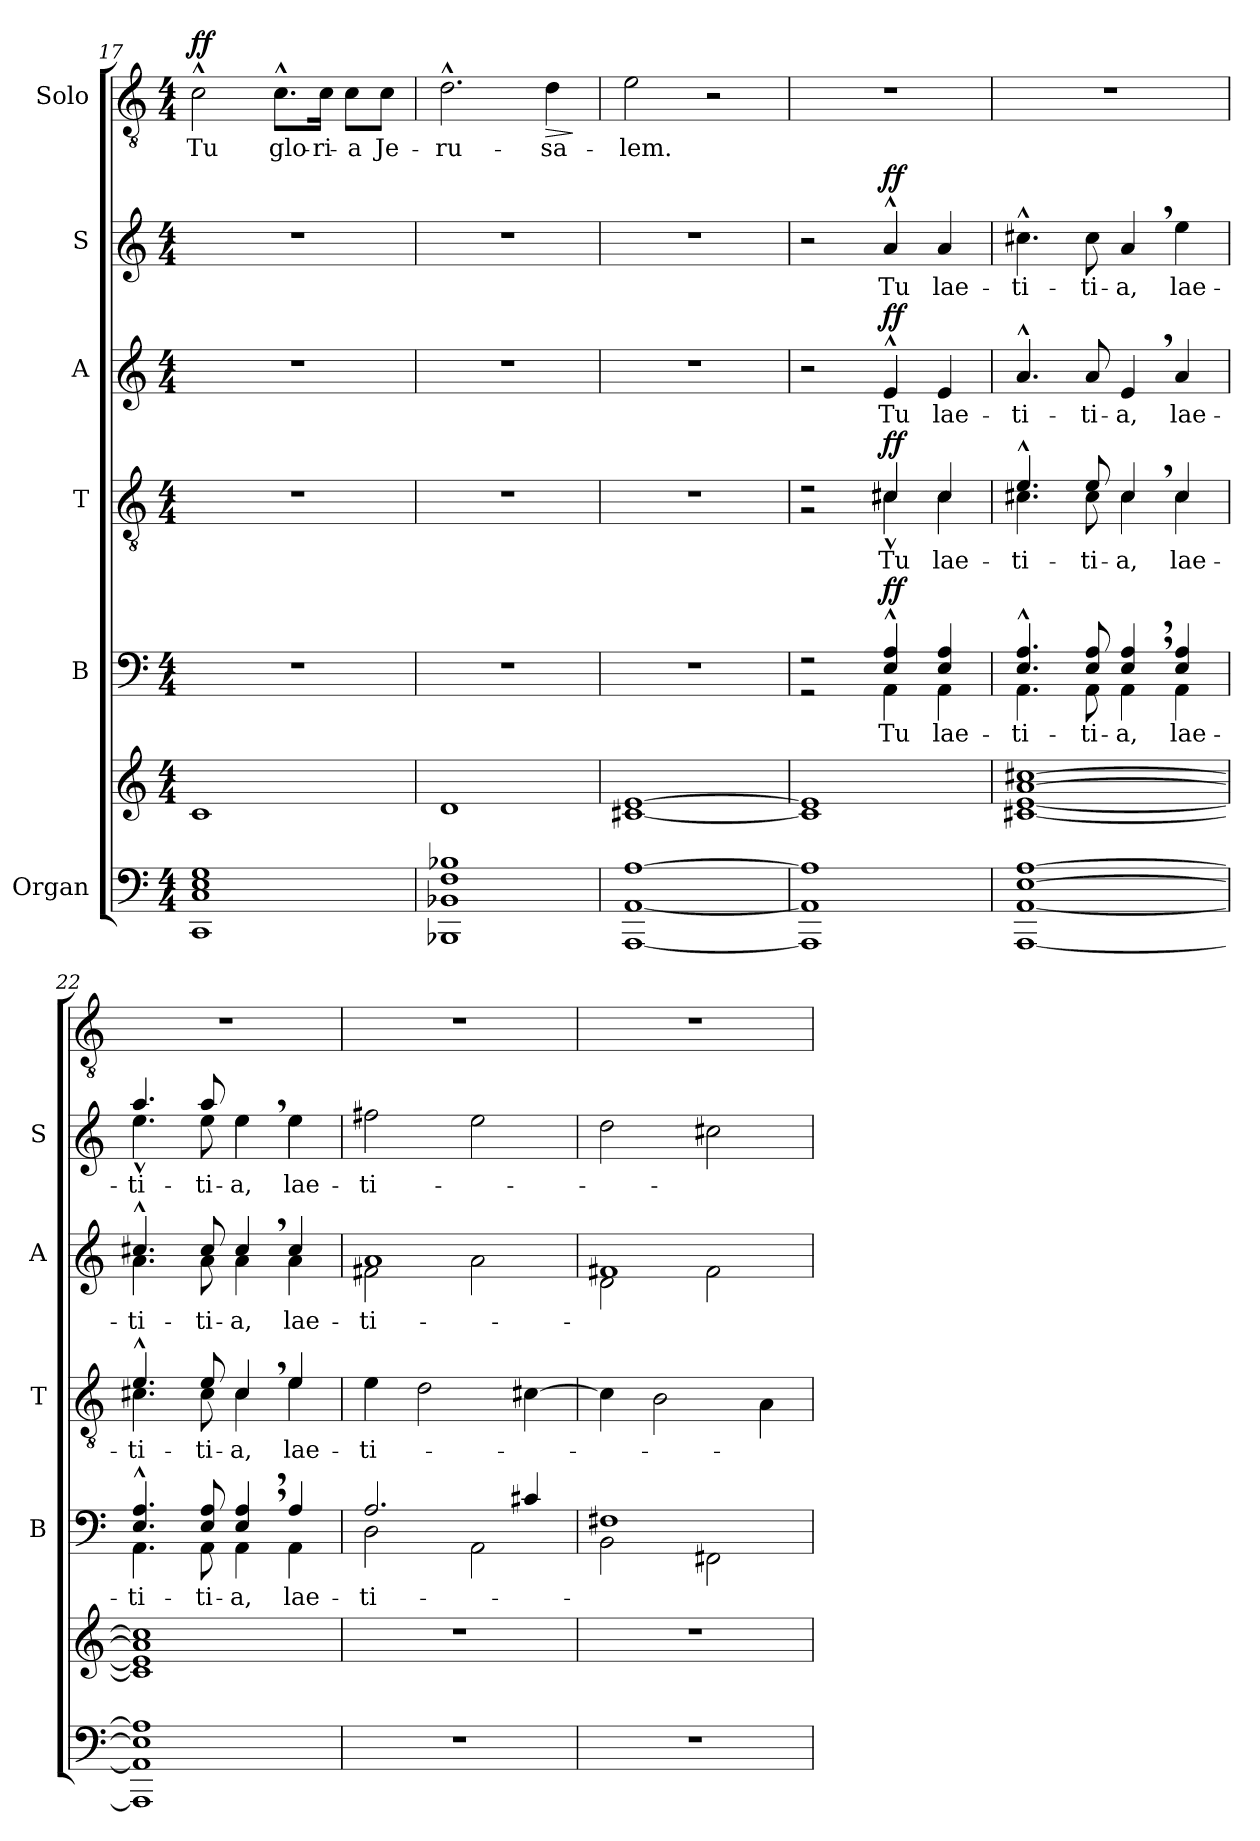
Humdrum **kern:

**kern	**kern	**kern	**text	**dynam	**kern	**text	**dynam	**kern	**text	**dynam	**kern	**text	**dynam	**kern	**text	**dynam
*part6	*part6	*part5	*part5	*part5	*part4	*part4	*part4	*part3	*part3	*part3	*part2	*part2	*part2	*part1	*part1	*part1
*staff7	*staff6	*staff5	*staff5	*staff5	*staff4	*staff4	*staff4	*staff3	*staff3	*staff3	*staff2	*staff2	*staff2	*staff1	*staff1	*staff1
*I"Organ	*	*I"B	*	*	*I"T	*	*	*I"A	*	*	*I"S	*	*	*I"Solo	*	*
*	*	*I'B	*	*	*I'T	*	*	*I'A	*	*	*I'S	*	*	*	*	*
*clefF4	*clefG2	*clefF4	*	*	*clefGv2	*	*	*clefG2	*	*	*clefG2	*	*	*clefGv2	*	*
*k[]	*k[]	*k[]	*	*	*k[]	*	*	*k[]	*	*	*k[]	*	*	*k[]	*	*
*C:	*C:	*C:	*	*	*C:	*	*	*C:	*	*	*C:	*	*	*C:	*	*
*M4/4	*M4/4	*M4/4	*	*	*M4/4	*	*	*M4/4	*	*	*M4/4	*	*	*M4/4	*	*
=17	=17	=17	=17	=17	=17	=17	=17	=17	=17	=17	=17	=17	=17	=17	=17	=17
*^	*	*	*	*	*	*	*	*	*	*	*	*	*	*	*	*
!	!	!	!	!	!	!	!	!	!	!	!	!	!	!	!	!	!LO:DY:a
1E 1G	1CC 1C	1c	1r	.	.	1r	.	.	1r	.	.	1r	.	.	2c^^\	Tu	ff
.	.	.	.	.	.	.	.	.	.	.	.	.	.	.	8.c^^\L	glo-	.
.	.	.	.	.	.	.	.	.	.	.	.	.	.	.	16c\Jk	ri-	.
.	.	.	.	.	.	.	.	.	.	.	.	.	.	.	8c\L	a	.
.	.	.	.	.	.	.	.	.	.	.	.	.	.	.	8c\J	Je-	.
=18	=18	=18	=18	=18	=18	=18	=18	=18	=18	=18	=18	=18	=18	=18	=18	=18	=18
1F 1B-X	1BBB-X 1BB-X	1d	1r	.	.	1r	.	.	1r	.	.	1r	.	.	2.d^^\	ru-	.
!	!	!	!	!	!	!	!	!	!	!	!	!	!	!	!	!	!LO:HP:b
.	.	.	.	.	.	.	.	.	.	.	.	.	.	.	4d\	sa-	>
*v	*v	*	*	*	*	*	*	*	*	*	*	*	*	*	*	*	*
.	.	.	.	.	.	.	.	.	.	.	.	.	.	.	.	]
=19	=19	=19	=19	=19	=19	=19	=19	=19	=19	=19	=19	=19	=19	=19	=19	=19
*^	*	*	*	*	*	*	*	*	*	*	*	*	*	*	*	*
[1A	[1AAA [1AA	[1c#X [1e	1r	.	.	1r	.	.	1r	.	.	1r	.	.	2e\	lem.	.
.	.	.	.	.	.	.	.	.	.	.	.	.	.	.	2r	.	.
=20	=20	=20	=20	=20	=20	=20	=20	=20	=20	=20	=20	=20	=20	=20	=20	=20	=20
*	*	*	*^	*	*	*^	*	*	*	*	*	*	*	*	*	*	*
1A]	1AAA] 1AA]	1c#] 1e]	2r	2r	.	.	2r	2r	.	.	2r	.	.	2r	.	.	1r	.	.
!	!	!	!	!	!	!LO:DY:a	!	!	!	!LO:DY:a	!	!	!LO:DY:a	!	!	!LO:DY:a	!	!	!
.	.	.	4E/^^ 4A/^^	4AA\	Tu	ff	4c#X/	4c#^^\	Tu	ff	4e^^/	Tu	ff	4a^^/	Tu	ff	.	.	.
.	.	.	4E/ 4A/	4AA\	lae-	.	4c#/	4c#\	lae-	.	4e/	lae-	.	4a/	lae-	.	.	.	.
=21	=21	=21	=21	=21	=21	=21	=21	=21	=21	=21	=21	=21	=21	=21	=21	=21	=21	=21	=21
*	*	*^	*	*	*	*	*	*	*	*	*	*	*	*	*	*	*	*	*
[1E [1A	[1AAA [1AA	[1a [1cc#X	[1c#X [1e	4.E/^^ 4.A/^^	4.AA\	ti-	.	4.e^^/	4.c#X\	ti-	.	4.a^^/	ti-	.	4.cc#X^^\	ti-	.	1r	.	.
.	.	.	.	8E/ 8A/	8AA\	ti-	.	8e/	8c#\	ti-	.	8a/	ti-	.	8cc#\	ti-	.	.	.	.
.	.	.	.	4E/, 4A/,	4AA\	a,	.	4c#,/	4c#\	a,	.	4e,/	a,	.	4a,/	a,	.	.	.	.
.	.	.	.	4E/ 4A/	4AA\	lae-	.	4c#/	4c#\	lae-	.	4a/	lae-	.	4ee\	lae-	.	.	.	.
=22	=22	=22	=22	=22	=22	=22	=22	=22	=22	=22	=22	=22	=22	=22	=22	=22	=22	=22	=22	=22
*	*	*	*	*	*	*	*	*	*	*	*	*^	*	*	*^	*	*	*	*	*
1E] 1A]	1AAA] 1AA]	1a] 1cc#]	1c#] 1e]	4.E/^^ 4.A/^^	4.AA\	ti-	.	4.e^^/	4.c#X\	ti-	.	4.cc#X^^/	4.a\	ti-	.	4.aa/	4.ee^^\	ti-	.	1r	.	.
.	.	.	.	8E/ 8A/	8AA\	ti-	.	8e/	8c#\	ti-	.	8cc#/	8a\	ti-	.	8aa/	8ee\	ti-	.	.	.	.
.	.	.	.	4E/, 4A/,	4AA\	a,	.	4c#,/	4c#\	a,	.	4cc#,/	4a\	a,	.	4ee,\	4ee\	a,	.	.	.	.
.	.	.	.	4A/	4AA\	lae-	.	4e/	4e\	lae-	.	4cc#/	4a\	lae-	.	4ee\	4ee\	lae-	.	.	.	.
*v	*v	*	*	*	*	*	*	*v	*v	*	*	*	*	*	*	*v	*v	*	*	*	*	*
*	*v	*v	*	*	*	*	*	*	*	*	*	*	*	*	*	*	*	*	*
=23	=23	=23	=23	=23	=23	=23	=23	=23	=23	=23	=23	=23	=23	=23	=23	=23	=23	=23
1r	1r	2.A/	2D\	ti-	.	4e\	ti-	.	1a	2f#X\	ti-	.	2ff#X\	ti-	.	1r	.	.
.	.	.	.	.	.	2d\	.	.	.	.	.	.	.	.	.	.	.	.
.	.	.	2AA\	.	.	.	.	.	.	2a\	.	.	2ee\	.	.	.	.	.
.	.	4c#X/	.	.	.	[4c#X\	.	.	.	.	.	.	.	.	.	.	.	.
!!LO:LB:g=z
=24	=24	=24	=24	=24	=24	=24	=24	=24	=24	=24	=24	=24	=24	=24	=24	=24	=24	=24
1r	1r	1F#X	2BB\	.	.	4c#\]	.	.	1f#X	2d\	.	.	2dd\	.	.	1r	.	.
.	.	.	.	.	.	2B\	.	.	.	.	.	.	.	.	.	.	.	.
.	.	.	2FF#X\	.	.	.	.	.	.	2f#\	.	.	2cc#X\	.	.	.	.	.
.	.	.	.	.	.	4A\	.	.	.	.	.	.	.	.	.	.	.	.
*	*	*v	*v	*	*	*	*	*	*v	*v	*	*	*	*	*	*	*	*
=	=	=	=	=	=	=	=	=	=	=	=	=	=	=	=	=
*-	*-	*-	*-	*-	*-	*-	*-	*-	*-	*-	*-	*-	*-	*-	*-	*-
